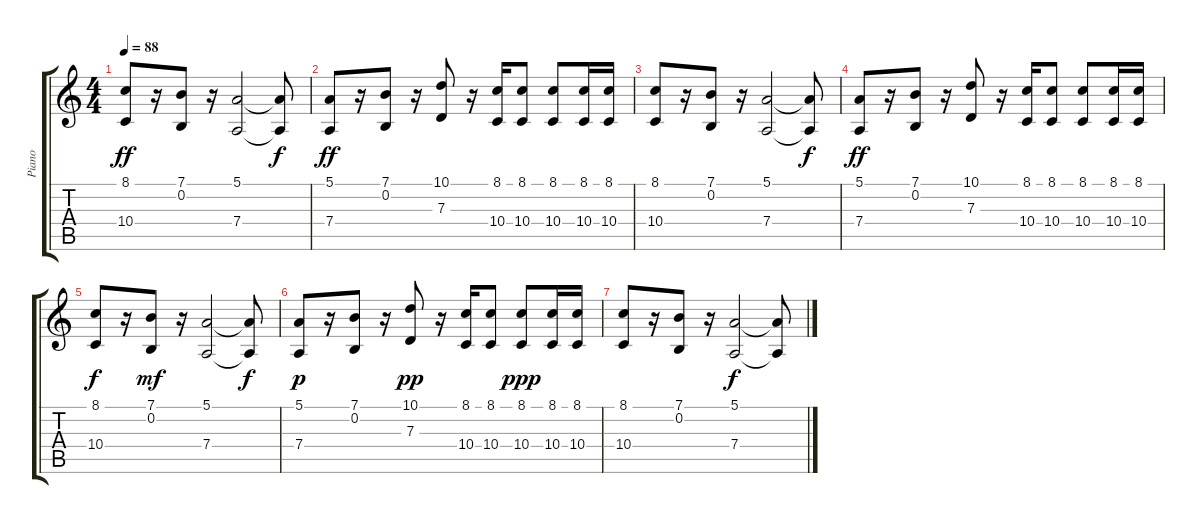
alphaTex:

\track ("Piano" "Piano") {instrument stringensemble1}
\staff {score tabs}
\tuning (E4 B3 G3 D3 A2 E2) {hide}
\ts (4 4)
\tempo 88
\clef g2
\ks c
(8.1 10.4).8{dy ff} r.16 (7.1 0.2).8 r.16 (5.1 7.4).2 (5.1{t} 7.4{t}).8{dy f} |
(5.1 7.4).8{dy ff} r.16 (7.1 0.2).8 r.16 (10.1 7.3).8 r.16 (8.1 10.4).16 (8.1 10.4).8 (8.1 10.4).8 (8.1 10.4).16 (8.1 10.4).16 |
(8.1 10.4).8 r.16 (7.1 0.2).8 r.16 (5.1 7.4).2 (5.1{t} 7.4{t}).8{dy f} |
(5.1 7.4).8{dy ff} r.16 (7.1 0.2).8 r.16 (10.1 7.3).8 r.16 (8.1 10.4).16 (8.1 10.4).8 (8.1 10.4).8 (8.1 10.4).16 (8.1 10.4).16 |
(8.1 10.4).8{dy f} r.16 (7.1 0.2).8{dy mf} r.16 (5.1 7.4).2 (5.1{t} 7.4{t}).8{dy f} |
(5.1 7.4).8{dy p} r.16 (7.1 0.2).8 r.16 (10.1 7.3).8{dy pp} r.16 (8.1 10.4).16 (8.1 10.4).8 (8.1 10.4).8{dy ppp} (8.1 10.4).16 (8.1 10.4).16 |
(8.1 10.4).8 r.16 (7.1 0.2).8 r.16 (5.1 7.4).2{dy f} (5.1{t} 7.4{t}).8
